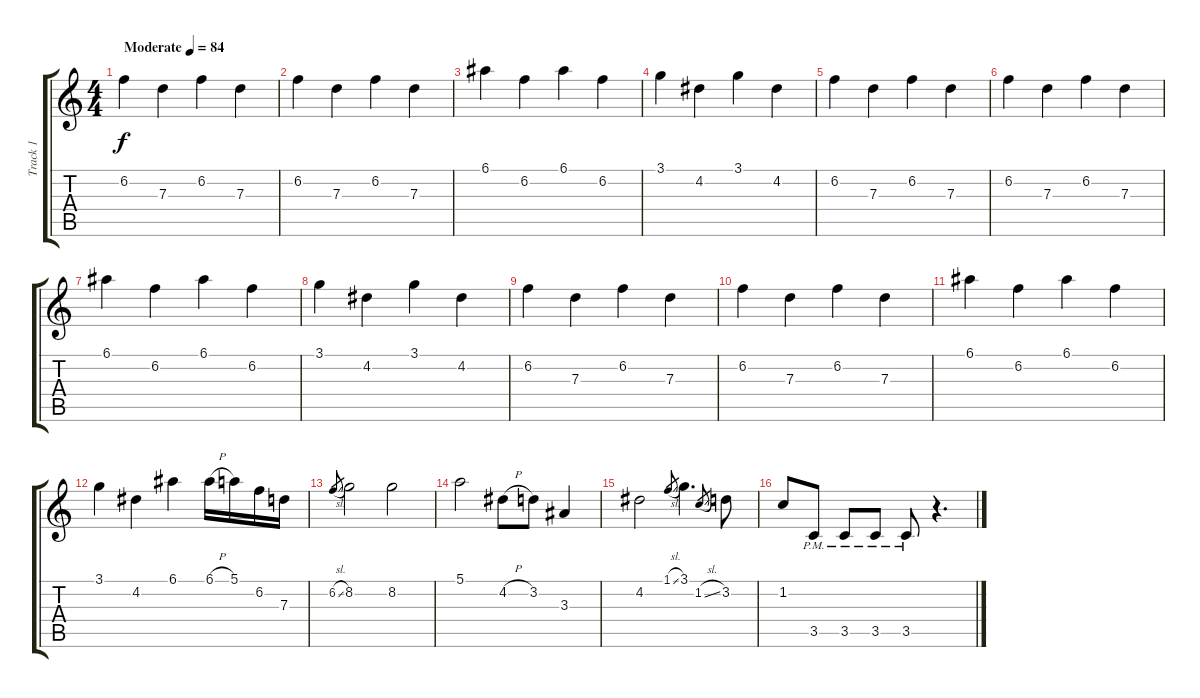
\track ("Track 1" "Track 1") {instrument electricguitarjazz}
\staff {score tabs}
\tuning (E4 B3 G3 D3 A2 E2) {hide}
\ts (4 4)
\tempo (84 "Moderate")
\clef g2
\ks c
6.2.4{dy f instrument electricguitarjazz} 7.3.4 6.2.4 7.3.4 |
6.2.4 7.3.4 6.2.4 7.3.4 |
6.1.4 6.2.4 6.1.4 6.2.4 |
3.1.4 4.2.4 3.1.4 4.2.4 |
6.2.4 7.3.4 6.2.4 7.3.4 |
6.2.4 7.3.4 6.2.4 7.3.4 |
6.1.4 6.2.4 6.1.4 6.2.4 |
3.1.4 4.2.4 3.1.4 4.2.4 |
6.2.4 7.3.4 6.2.4 7.3.4 |
6.2.4 7.3.4 6.2.4 7.3.4 |
6.1.4 6.2.4 6.1.4 6.2.4 |
3.1.4 4.2.4 6.1.4 6.1{h}.16 5.1.16 6.2.16 7.3.16 |
6.2{sl}.8{gr} 8.2.2 8.2.2 |
5.1.2 4.2{h}.8 3.2.8 3.3.4 |
4.2.2 1.1{sl}.8{gr} 3.1.4{d} 1.2{sl}.8{gr} 3.2.8 |
1.2.8 3.5{pm}.8 3.5{pm}.8 3.5{pm}.8 3.5{pm}.8 r.4{d}
